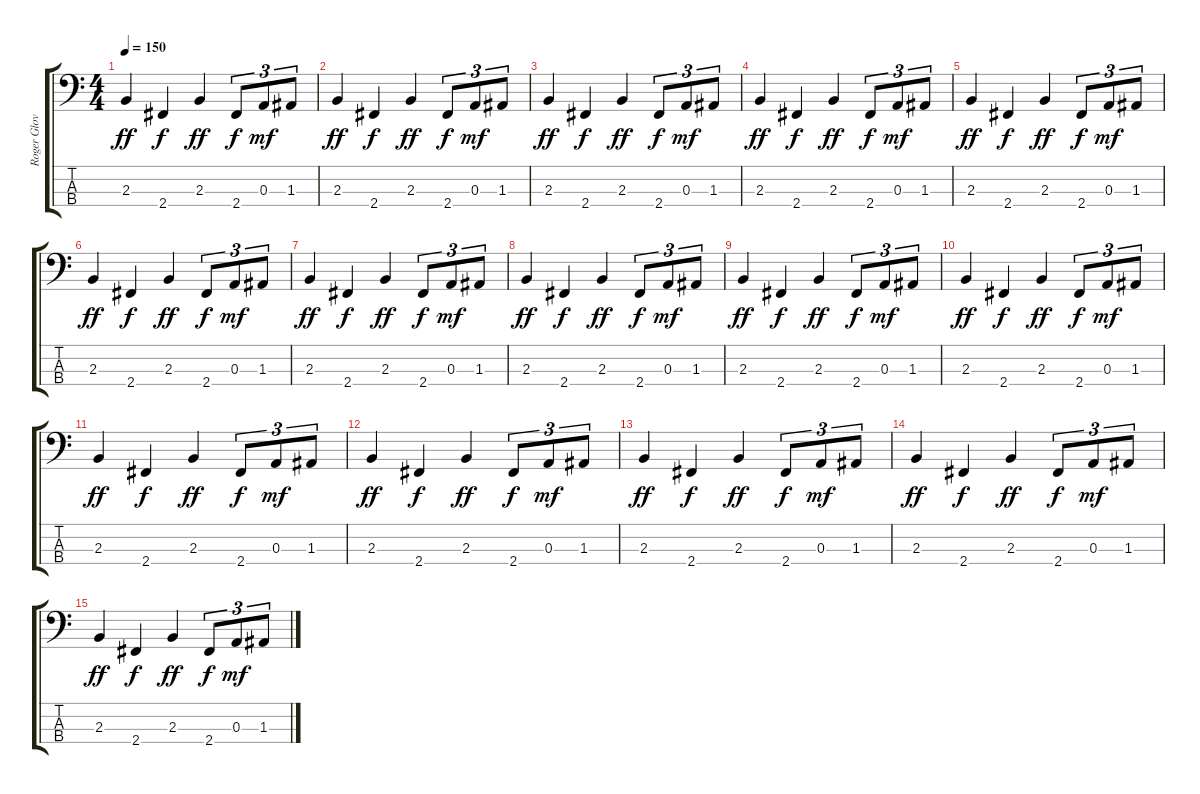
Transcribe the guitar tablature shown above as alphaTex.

\track ("Roger Glover" "Roger Glov") {instrument electricbassfinger}
\staff {score tabs}
\tuning (G2 D2 A1 E1) {hide}
\ts (4 4)
\tempo 150
\clef f4
\ks c
2.3.4{dy ff} 2.4.4{dy f} 2.3.4{dy ff} 2.4.8{tu (3 2) dy f} 0.3.8{tu (3 2) dy mf} 1.3.8{tu (3 2)} |
2.3.4{dy ff} 2.4.4{dy f} 2.3.4{dy ff} 2.4.8{tu (3 2) dy f} 0.3.8{tu (3 2) dy mf} 1.3.8{tu (3 2)} |
2.3.4{dy ff} 2.4.4{dy f} 2.3.4{dy ff} 2.4.8{tu (3 2) dy f} 0.3.8{tu (3 2) dy mf} 1.3.8{tu (3 2)} |
2.3.4{dy ff} 2.4.4{dy f} 2.3.4{dy ff} 2.4.8{tu (3 2) dy f} 0.3.8{tu (3 2) dy mf} 1.3.8{tu (3 2)} |
2.3.4{dy ff} 2.4.4{dy f} 2.3.4{dy ff} 2.4.8{tu (3 2) dy f} 0.3.8{tu (3 2) dy mf} 1.3.8{tu (3 2)} |
2.3.4{dy ff} 2.4.4{dy f} 2.3.4{dy ff} 2.4.8{tu (3 2) dy f} 0.3.8{tu (3 2) dy mf} 1.3.8{tu (3 2)} |
2.3.4{dy ff} 2.4.4{dy f} 2.3.4{dy ff} 2.4.8{tu (3 2) dy f} 0.3.8{tu (3 2) dy mf} 1.3.8{tu (3 2)} |
2.3.4{dy ff} 2.4.4{dy f} 2.3.4{dy ff} 2.4.8{tu (3 2) dy f} 0.3.8{tu (3 2) dy mf} 1.3.8{tu (3 2)} |
2.3.4{dy ff} 2.4.4{dy f} 2.3.4{dy ff} 2.4.8{tu (3 2) dy f} 0.3.8{tu (3 2) dy mf} 1.3.8{tu (3 2)} |
2.3.4{dy ff} 2.4.4{dy f} 2.3.4{dy ff} 2.4.8{tu (3 2) dy f} 0.3.8{tu (3 2) dy mf} 1.3.8{tu (3 2)} |
2.3.4{dy ff} 2.4.4{dy f} 2.3.4{dy ff} 2.4.8{tu (3 2) dy f} 0.3.8{tu (3 2) dy mf} 1.3.8{tu (3 2)} |
2.3.4{dy ff} 2.4.4{dy f} 2.3.4{dy ff} 2.4.8{tu (3 2) dy f} 0.3.8{tu (3 2) dy mf volume 0} 1.3.8{tu (3 2)} |
2.3.4{dy ff} 2.4.4{dy f} 2.3.4{dy ff} 2.4.8{tu (3 2) dy f} 0.3.8{tu (3 2) dy mf} 1.3.8{tu (3 2)} |
2.3.4{dy ff} 2.4.4{dy f} 2.3.4{dy ff} 2.4.8{tu (3 2) dy f} 0.3.8{tu (3 2) dy mf} 1.3.8{tu (3 2)} |
2.3.4{dy ff} 2.4.4{dy f} 2.3.4{dy ff} 2.4.8{tu (3 2) dy f} 0.3.8{tu (3 2) dy mf} 1.3.8{tu (3 2)}
